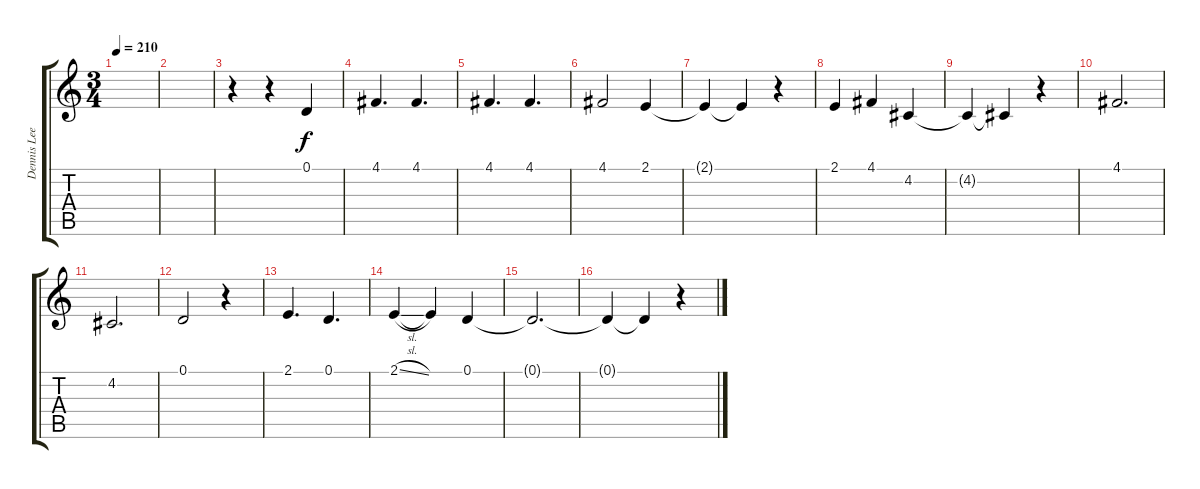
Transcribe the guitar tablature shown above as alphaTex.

\track ("Dennis Lee - Vocals" "Dennis Lee") {instrument altosax}
\staff {score tabs}
\tuning (D4 A3 F3 C3 G2 D2) {hide}
\ts (3 4)
\tempo 210
\clef g2
\ks c
|
|
r.4 r.4 0.1.4 |
4.1.4{d} 4.1.4{d} |
4.1.4{d} 4.1.4{d} |
4.1.2 2.1.4 |
2.1{t}.4 2.1{t}.4 r.4 |
2.1.4 4.1.4 4.2.4 |
4.2{t}.4 4.2{t}.4 r.4 |
4.1.2{d} |
4.2.2{d} |
0.1.2 r.4 |
2.1.4{d} 0.1.4{d} |
2.1{sl}.4 2.1{t}.4 0.1.4 |
0.1{t}.2{d} |
0.1{t}.4 0.1{t}.4 r.4
